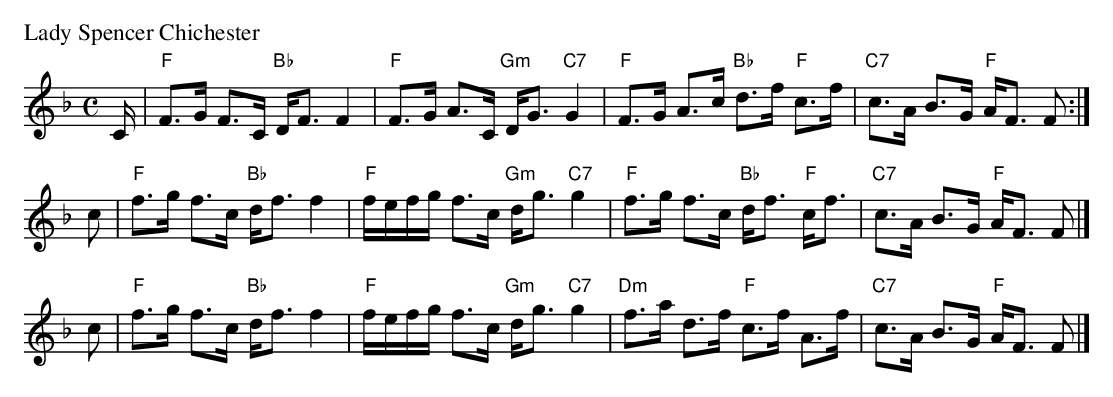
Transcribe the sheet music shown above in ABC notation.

X:1
P: Lady Spencer Chichester
M: C
L: 1/16
K: F
C \
| "F"F3G F3C "Bb"DF3 F4 | "F"F3G A3C "Gm"DG3 "C7"G4 \
| "F"F3G A3c "Bb"d3f "F"c3f | "C7"c3A B3G "F"AF3 F2 :|
c2 \
| "F"f3g f3c "Bb"df3 f4 | "F"fefg f3c "Gm"dg3 "C7"g4 \
| "F"f3g f3c "Bb"df3 "F"cf3 | "C7"c3A B3G "F"AF3 F2 |]
c2 \
| "F"f3g f3c "Bb"df3 f4 | "F"fefg f3c "Gm"dg3 "C7"g4 \
| "Dm"f3a d3f "F"c3f A3f | "C7"c3A B3G "F"AF3 F2 |]
